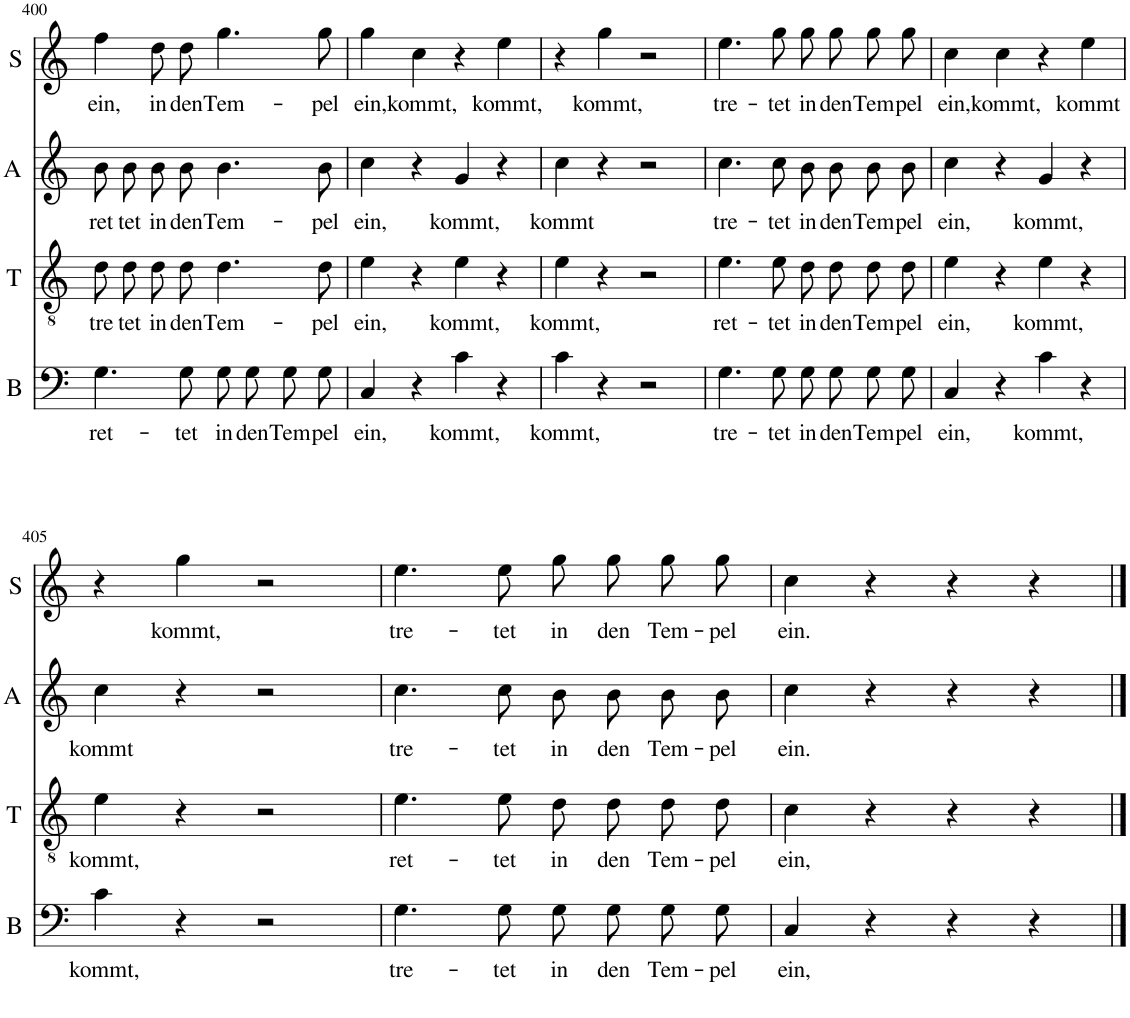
**kern	**text	**kern	**text	**kern	**text	**kern	**text
*part4	*part4	*part3	*part3	*part2	*part2	*part1	*part1
*staff4	*staff4	*staff3	*staff3	*staff2	*staff2	*staff1	*staff1
*I"B	*	*I"T	*	*I"A	*	*I"S	*
*I'B	*	*I'T	*	*I'A	*	*I'S	*
!!LO:PB:g=z
*clefF4	*	*clefGv2	*	*clefG2	*	*clefG2	*
*k[]	*	*k[]	*	*k[]	*	*k[]	*
*M4/4	*	*M4/4	*	*M4/4	*	*M4/4	*
*met(c)	*	*met(c)	*	*met(c)	*	*met(c)	*
=400	=400	=400	=400	=400	=400	=400	=400
!	!LO:LY:b	!	!LO:LY:b	!	!LO:LY:b	!	!LO:LY:b
4.G\	ret-	8d\L	tre-	8b\L	ret-	4ff\	ein,
!	!	!	!LO:LY:b	!	!LO:LY:b	!	!
.	.	8d\J	-tet	8b\J	-tet	.	.
!	!	!	!LO:LY:b	!	!LO:LY:b	!	!LO:LY:b
.	.	8d\L	in	8b\L	in	8dd\L	in
!	!LO:LY:b	!	!LO:LY:b	!	!LO:LY:b	!	!LO:LY:b
8G\	-tet	8d\J	den	8b\J	den	8dd\J	den
!	!LO:LY:b	!	!LO:LY:b	!	!LO:LY:b	!	!LO:LY:b
8G\L	in	4.d\	Tem-	4.b\	Tem-	4.gg\	Tem-
!	!LO:LY:b	!	!	!	!	!	!
8G\J	den	.	.	.	.	.	.
!	!LO:LY:b	!	!	!	!	!	!
8G\L	Tem-	.	.	.	.	.	.
!	!LO:LY:b	!	!LO:LY:b	!	!LO:LY:b	!	!LO:LY:b
8G\J	-pel	8d\	-pel	8b\	-pel	8gg\	-pel
=401	=401	=401	=401	=401	=401	=401	=401
!	!LO:LY:b	!	!LO:LY:b	!	!LO:LY:b	!	!LO:LY:b
4C/	ein,	4e\	ein,	4cc\	ein,	4gg\	ein,
!	!	!	!	!	!	!	!LO:LY:b
4r	.	4r	.	4r	.	4cc\	kommt,
!	!LO:LY:b	!	!LO:LY:b	!	!LO:LY:b	!	!
4c\	kommt,	4e\	kommt,	4g/	kommt,	4r	.
!	!	!	!	!	!	!	!LO:LY:b
4r	.	4r	.	4r	.	4ee\	kommt,
=402	=402	=402	=402	=402	=402	=402	=402
!	!LO:LY:b	!	!LO:LY:b	!	!LO:LY:b	!	!
4c\	kommt,	4e\	kommt,	4cc\	kommt	4r	.
!	!	!	!	!	!	!	!LO:LY:b
4r	.	4r	.	4r	.	4gg\	kommt,
2r	.	2r	.	2r	.	2r	.
=403	=403	=403	=403	=403	=403	=403	=403
!	!LO:LY:b	!	!LO:LY:b	!	!LO:LY:b	!	!LO:LY:b
4.G\	tre-	4.e\	ret-	4.cc\	tre-	4.ee\	tre-
!	!LO:LY:b	!	!LO:LY:b	!	!LO:LY:b	!	!LO:LY:b
8G\	-tet	8e\	-tet	8cc\	-tet	8gg\	-tet
!	!LO:LY:b	!	!LO:LY:b	!	!LO:LY:b	!	!LO:LY:b
8G\L	in	8d\L	in	8b\L	in	8gg\L	in
!	!LO:LY:b	!	!LO:LY:b	!	!LO:LY:b	!	!LO:LY:b
8G\J	den	8d\J	den	8b\J	den	8gg\J	den
!	!LO:LY:b	!	!LO:LY:b	!	!LO:LY:b	!	!LO:LY:b
8G\L	Tem-	8d\L	Tem-	8b\L	Tem-	8gg\L	Tem-
!	!LO:LY:b	!	!LO:LY:b	!	!LO:LY:b	!	!LO:LY:b
8G\J	-pel	8d\J	-pel	8b\J	-pel	8gg\J	-pel
=404	=404	=404	=404	=404	=404	=404	=404
!	!LO:LY:b	!	!LO:LY:b	!	!LO:LY:b	!	!LO:LY:b
4C/	ein,	4e\	ein,	4cc\	ein,	4cc\	ein,
!	!	!	!	!	!	!	!LO:LY:b
4r	.	4r	.	4r	.	4cc\	kommt,
!	!LO:LY:b	!	!LO:LY:b	!	!LO:LY:b	!	!
4c\	kommt,	4e\	kommt,	4g/	kommt,	4r	.
!	!	!	!	!	!	!	!LO:LY:b
4r	.	4r	.	4r	.	4ee\	kommt
!!LO:LB:g=z
=405	=405	=405	=405	=405	=405	=405	=405
!	!LO:LY:b	!	!LO:LY:b	!	!LO:LY:b	!	!
4c\	kommt,	4e\	kommt,	4cc\	kommt	4r	.
!	!	!	!	!	!	!	!LO:LY:b
4r	.	4r	.	4r	.	4gg\	kommt,
2r	.	2r	.	2r	.	2r	.
=406	=406	=406	=406	=406	=406	=406	=406
!	!LO:LY:b	!	!LO:LY:b	!	!LO:LY:b	!	!LO:LY:b
4.G\	tre-	4.e\	ret-	4.cc\	tre-	4.ee\	tre-
!	!LO:LY:b	!	!LO:LY:b	!	!LO:LY:b	!	!LO:LY:b
8G\	-tet	8e\	-tet	8cc\	-tet	8ee\	-tet
!	!LO:LY:b	!	!LO:LY:b	!	!LO:LY:b	!	!LO:LY:b
8G\L	in	8d\L	in	8b\L	in	8gg\L	in
!	!LO:LY:b	!	!LO:LY:b	!	!LO:LY:b	!	!LO:LY:b
8G\J	den	8d\J	den	8b\J	den	8gg\J	den
!	!LO:LY:b	!	!LO:LY:b	!	!LO:LY:b	!	!LO:LY:b
8G\L	Tem-	8d\L	Tem-	8b\L	Tem-	8gg\L	Tem-
!	!LO:LY:b	!	!LO:LY:b	!	!LO:LY:b	!	!LO:LY:b
8G\J	-pel	8d\J	-pel	8b\J	-pel	8gg\J	-pel
=407	=407	=407	=407	=407	=407	=407	=407
!	!LO:LY:b	!	!LO:LY:b	!	!LO:LY:b	!	!LO:LY:b
4C/	ein,	4c\	ein,	4cc\	ein.	4cc\	ein.
4r	.	4r	.	4r	.	4r	.
4r	.	4r	.	4r	.	4r	.
4r	.	4r	.	4r	.	4r	.
==	==	==	==	==	==	==	==
*-	*-	*-	*-	*-	*-	*-	*-
